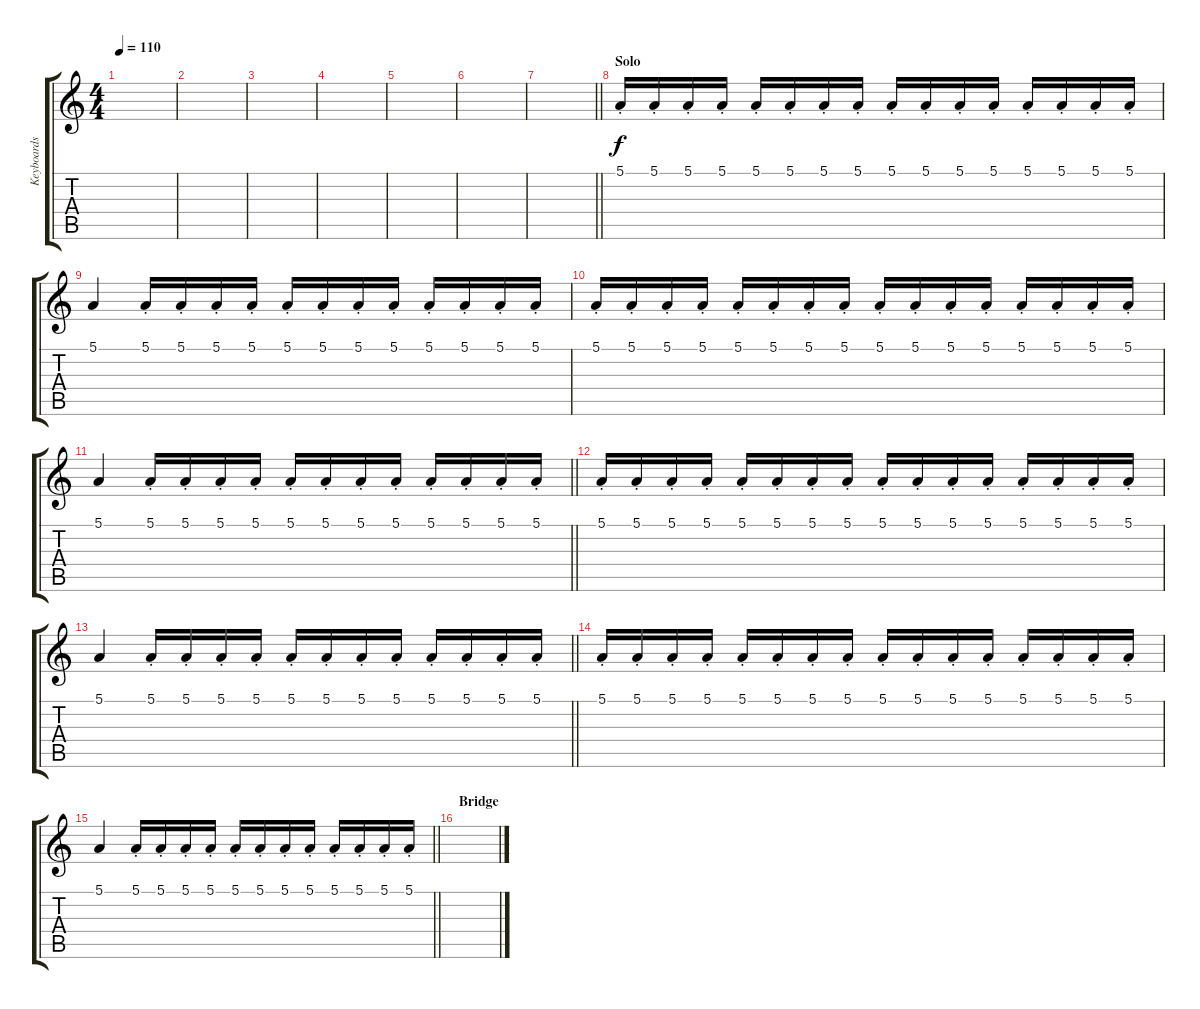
\track ("Keyboards" "Keyboards") {instrument lead2sawtooth}
\staff {score tabs}
\tuning (E4 B3 G3 D3 A2 E2) {hide}
\ts (4 4)
\tempo 110
\clef g2
\ks c
|
|
|
|
|
|
\barLineRight lightlight
|
\section ("" "Solo")
5.1{st}.16 5.1{st}.16 5.1{st}.16 5.1{st}.16 5.1{st}.16 5.1{st}.16 5.1{st}.16 5.1{st}.16 5.1{st}.16 5.1{st}.16 5.1{st}.16 5.1{st}.16 5.1{st}.16 5.1{st}.16 5.1{st}.16 5.1{st}.16 |
5.1.4 5.1{st}.16 5.1{st}.16 5.1{st}.16 5.1{st}.16 5.1{st}.16 5.1{st}.16 5.1{st}.16 5.1{st}.16 5.1{st}.16 5.1{st}.16 5.1{st}.16 5.1{st}.16 |
5.1{st}.16 5.1{st}.16 5.1{st}.16 5.1{st}.16 5.1{st}.16 5.1{st}.16 5.1{st}.16 5.1{st}.16 5.1{st}.16 5.1{st}.16 5.1{st}.16 5.1{st}.16 5.1{st}.16 5.1{st}.16 5.1{st}.16 5.1{st}.16 |
\barLineRight lightlight
5.1.4 5.1{st}.16 5.1{st}.16 5.1{st}.16 5.1{st}.16 5.1{st}.16 5.1{st}.16 5.1{st}.16 5.1{st}.16 5.1{st}.16 5.1{st}.16 5.1{st}.16 5.1{st}.16 |
5.1{st}.16 5.1{st}.16 5.1{st}.16 5.1{st}.16 5.1{st}.16 5.1{st}.16 5.1{st}.16 5.1{st}.16 5.1{st}.16 5.1{st}.16 5.1{st}.16 5.1{st}.16 5.1{st}.16 5.1{st}.16 5.1{st}.16 5.1{st}.16 |
\barLineRight lightlight
5.1.4 5.1{st}.16 5.1{st}.16 5.1{st}.16 5.1{st}.16 5.1{st}.16 5.1{st}.16 5.1{st}.16 5.1{st}.16 5.1{st}.16 5.1{st}.16 5.1{st}.16 5.1{st}.16 |
5.1{st}.16 5.1{st}.16 5.1{st}.16 5.1{st}.16 5.1{st}.16 5.1{st}.16 5.1{st}.16 5.1{st}.16 5.1{st}.16 5.1{st}.16 5.1{st}.16 5.1{st}.16 5.1{st}.16 5.1{st}.16 5.1{st}.16 5.1{st}.16 |
\barLineRight lightlight
5.1.4 5.1{st}.16 5.1{st}.16 5.1{st}.16 5.1{st}.16 5.1{st}.16 5.1{st}.16 5.1{st}.16 5.1{st}.16 5.1{st}.16 5.1{st}.16 5.1{st}.16 5.1{st}.16 |
\section ("" "Bridge")
